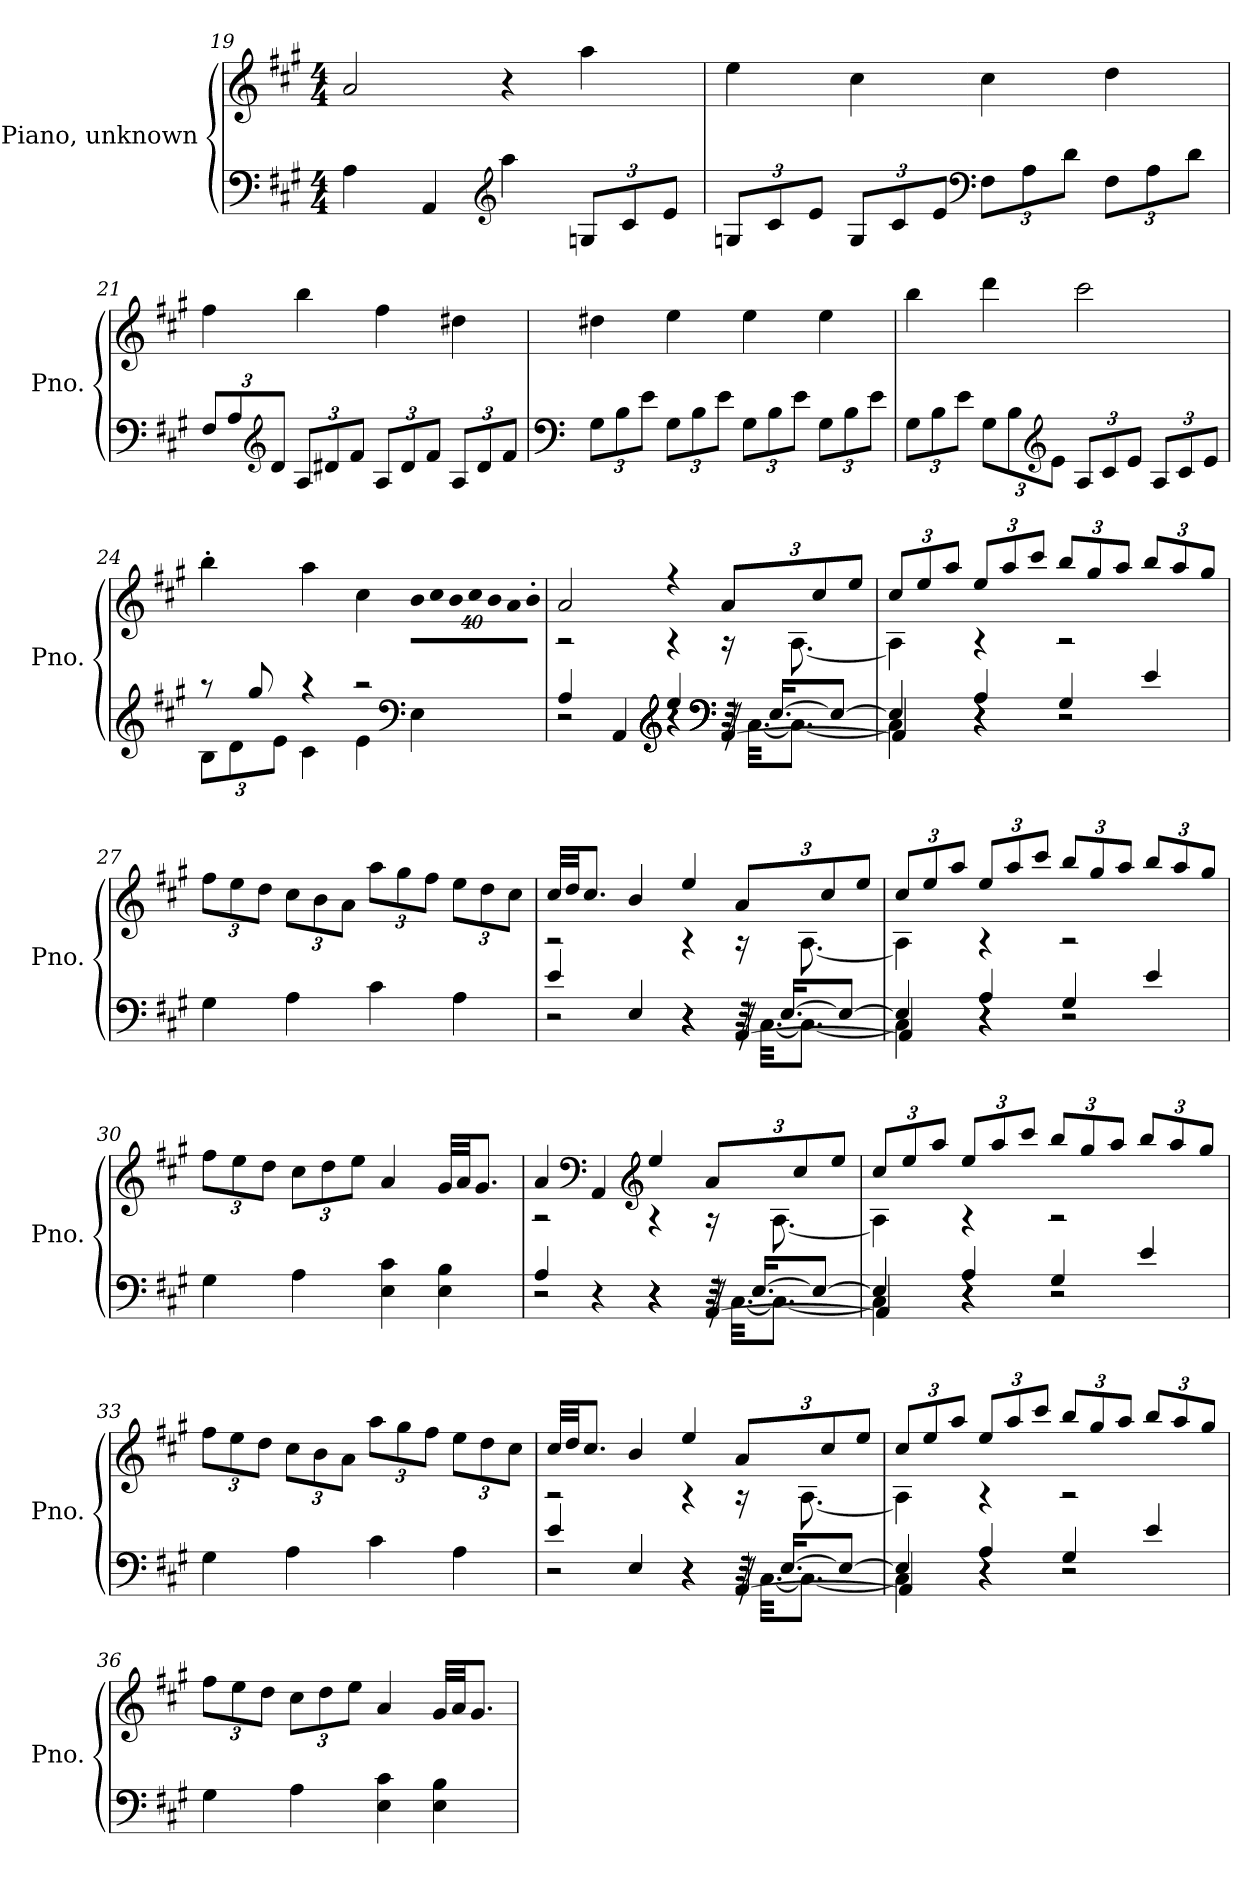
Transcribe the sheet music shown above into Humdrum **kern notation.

**kern	**kern
*part1	*part1
*staff2	*staff1
*I"Piano, unknown	*
*I'Pno.	*
*clefF4	*clefG2
*k[f#c#g#]	*k[f#c#g#]
*M4/4	*M4/4
=19	=19
4A\	2a/
4AA/	.
*clefG2	*
4aa\	4r
*Xbrackettup	*
12Gn/L	4aa\
12c#/	.
12e/J	.
!!LO:LB:g=z
=20	=20
12Gn/L	4ee\
12c#/	.
12e/J	.
12G/L	4cc#\
12c#/	.
12e/J	.
*clefF4	*
12F#\L	4cc#\
12A\	.
12d\J	.
12F#\L	4dd\
12A\	.
12d\J	.
=21	=21
12F#/L	4ff#\
12A/	.
*clefG2	*
12d/J	.
12A/L	4bb\
12d#X/	.
12f#/J	.
12A/L	4ff#\
12d#/	.
12f#/J	.
12A/L	4dd#X\
12d#/	.
12f#/J	.
=22	=22
*clefF4	*
12G#\L	4dd#X\
12B\	.
12e\J	.
12G#\L	4ee\
12B\	.
12e\J	.
12G#\L	4ee\
12B\	.
12e\J	.
12G#\L	4ee\
12B\	.
12e\J	.
!!LO:LB:g=z
=23	=23
12G#\L	4bb\
12B\	.
12e\J	.
12G#\L	4ddd\
12B\	.
*clefG2	*
12e\J	.
12A/L	2ccc#\
12c#/	.
12e/J	.
12A/L	.
12c#/	.
12e/J	.
=24	=24
*^	*
8r	12B\L	4bb'\
.	12d\	.
8gg#/	.	.
.	12e\J	.
4r	4c#\	4aa\
2r	4e\	4cc#\
*clefF4	*	*
*	*	*Xbrackettup
!	!	!LO:N:vis=32
.	4E\	640%23b\LLL
!	!	!LO:N:vis=32
.	.	640%23cc#\
!	!	!LO:N:vis=32
.	.	640%23b\
!	!	!LO:N:vis=32
.	.	640%23cc#\
!	!	!LO:N:vis=32
.	.	640%23b\
!	!	!LO:N:vis=32
.	.	640%23a\
!	!	!LO:N:vis=32
.	.	640%23b'\JJJ
640ryy	640ryy	.
!!LO:LB:g=z
=25	=25	=25
*	*^	*^
4A/	2r	2r	2a/	2r
4AA/	.	.	.	.
*clefG2	*	*	*	*
4ee/	4r	4r	4r	4r
*clefF4	*	*	*	*
32r	64r	[4AA/	12a/L	16r
.	[32.C#\KKL	.	.	.
[16.E/KL	.	.	.	.
.	8.C#\J_	.	.	[8.A\
.	.	.	12cc#/	.
8E/J_	.	.	.	.
.	.	.	12ee/J	.
=26	=26	=26	=26	=26
4E/]	4C#\]	4AA/]	12cc#/L	4A\]
.	.	.	12ee/	.
.	.	.	12aa/J	.
4A/	4r	4r	12ee/L	4r
.	.	.	12aa/	.
.	.	.	12ccc#/J	.
4G#/	2r	2r	12bb/L	2r
.	.	.	12gg#/	.
.	.	.	12aa/J	.
4e/	.	.	12bb/L	.
.	.	.	12aa/	.
.	.	.	12gg#/J	.
*v	*v	*v	*	*
*	*v	*v
=27	=27
4G#\	12ff#\L
.	12ee\
.	12dd\J
4A\	12cc#\L
.	12b\
.	12a\J
4c#\	12aa\L
.	12gg#\
.	12ff#\J
4A\	12ee\L
.	12dd\
.	12cc#\J
!!LO:LB:g=z
=28	=28
*^	*^
*	*^	*	*
4e/	2r	2r	32cc#/LLL	2r
.	.	.	32dd/JJ	.
.	.	.	8.cc#/J	.
4E/	.	.	4b/	.
4r	4r	4r	4ee/	4r
32r	64r	[4AA/	12a/L	16r
.	[32.C#\KKL	.	.	.
[16.E/KL	.	.	.	.
.	8.C#\J_	.	.	[8.A\
.	.	.	12cc#/	.
8E/J_	.	.	.	.
.	.	.	12ee/J	.
=29	=29	=29	=29	=29
4E/]	4C#\]	4AA/]	12cc#/L	4A\]
.	.	.	12ee/	.
.	.	.	12aa/J	.
4A/	4r	4r	12ee/L	4r
.	.	.	12aa/	.
.	.	.	12ccc#/J	.
4G#/	2r	2r	12bb/L	2r
.	.	.	12gg#/	.
.	.	.	12aa/J	.
4e/	.	.	12bb/L	.
.	.	.	12aa/	.
.	.	.	12gg#/J	.
*v	*v	*v	*	*
*	*v	*v
=30	=30
4G#\	12ff#\L
.	12ee\
.	12dd\J
4A\	12cc#\L
.	12dd\
.	12ee\J
4E\ 4c#\	4a/
4E\ 4B\	32g#/LLL
.	32a/JJ
.	8.g#/J
!!LO:LB:g=z
=31	=31
*^	*^
*	*^	*	*
4A/	2r	2r	4a/	2r
*	*	*	*clefF4	*
4r	.	.	4AA/	.
*	*	*	*clefG2	*
4r	4r	4r	4ee/	4r
32r	64r	[4AA/	12a/L	16r
.	[32.C#\KKL	.	.	.
[16.E/KL	.	.	.	.
.	8.C#\J_	.	.	[8.A\
.	.	.	12cc#/	.
8E/J_	.	.	.	.
.	.	.	12ee/J	.
=32	=32	=32	=32	=32
4E/]	4C#\]	4AA/]	12cc#/L	4A\]
.	.	.	12ee/	.
.	.	.	12aa/J	.
4A/	4r	4r	12ee/L	4r
.	.	.	12aa/	.
.	.	.	12ccc#/J	.
4G#/	2r	2r	12bb/L	2r
.	.	.	12gg#/	.
.	.	.	12aa/J	.
4e/	.	.	12bb/L	.
.	.	.	12aa/	.
.	.	.	12gg#/J	.
*v	*v	*v	*	*
*	*v	*v
=33	=33
4G#\	12ff#\L
.	12ee\
.	12dd\J
4A\	12cc#\L
.	12b\
.	12a\J
4c#\	12aa\L
.	12gg#\
.	12ff#\J
4A\	12ee\L
.	12dd\
.	12cc#\J
!!LO:PB:g=z
=34	=34
*^	*^
*	*^	*	*
4e/	2r	2r	32cc#/LLL	2r
.	.	.	32dd/JJ	.
.	.	.	8.cc#/J	.
4E/	.	.	4b/	.
4r	4r	4r	4ee/	4r
32r	64r	[4AA/	12a/L	16r
.	[32.C#\KKL	.	.	.
[16.E/KL	.	.	.	.
.	8.C#\J_	.	.	[8.A\
.	.	.	12cc#/	.
8E/J_	.	.	.	.
.	.	.	12ee/J	.
=35	=35	=35	=35	=35
4E/]	4C#\]	4AA/]	12cc#/L	4A\]
.	.	.	12ee/	.
.	.	.	12aa/J	.
4A/	4r	4r	12ee/L	4r
.	.	.	12aa/	.
.	.	.	12ccc#/J	.
4G#/	2r	2r	12bb/L	2r
.	.	.	12gg#/	.
.	.	.	12aa/J	.
4e/	.	.	12bb/L	.
.	.	.	12aa/	.
.	.	.	12gg#/J	.
*v	*v	*v	*	*
*	*v	*v
=36	=36
4G#\	12ff#\L
.	12ee\
.	12dd\J
4A\	12cc#\L
.	12dd\
.	12ee\J
4E\ 4c#\	4a/
4E\ 4B\	32g#/LLL
.	32a/JJ
.	8.g#/J
=	=
*-	*-
